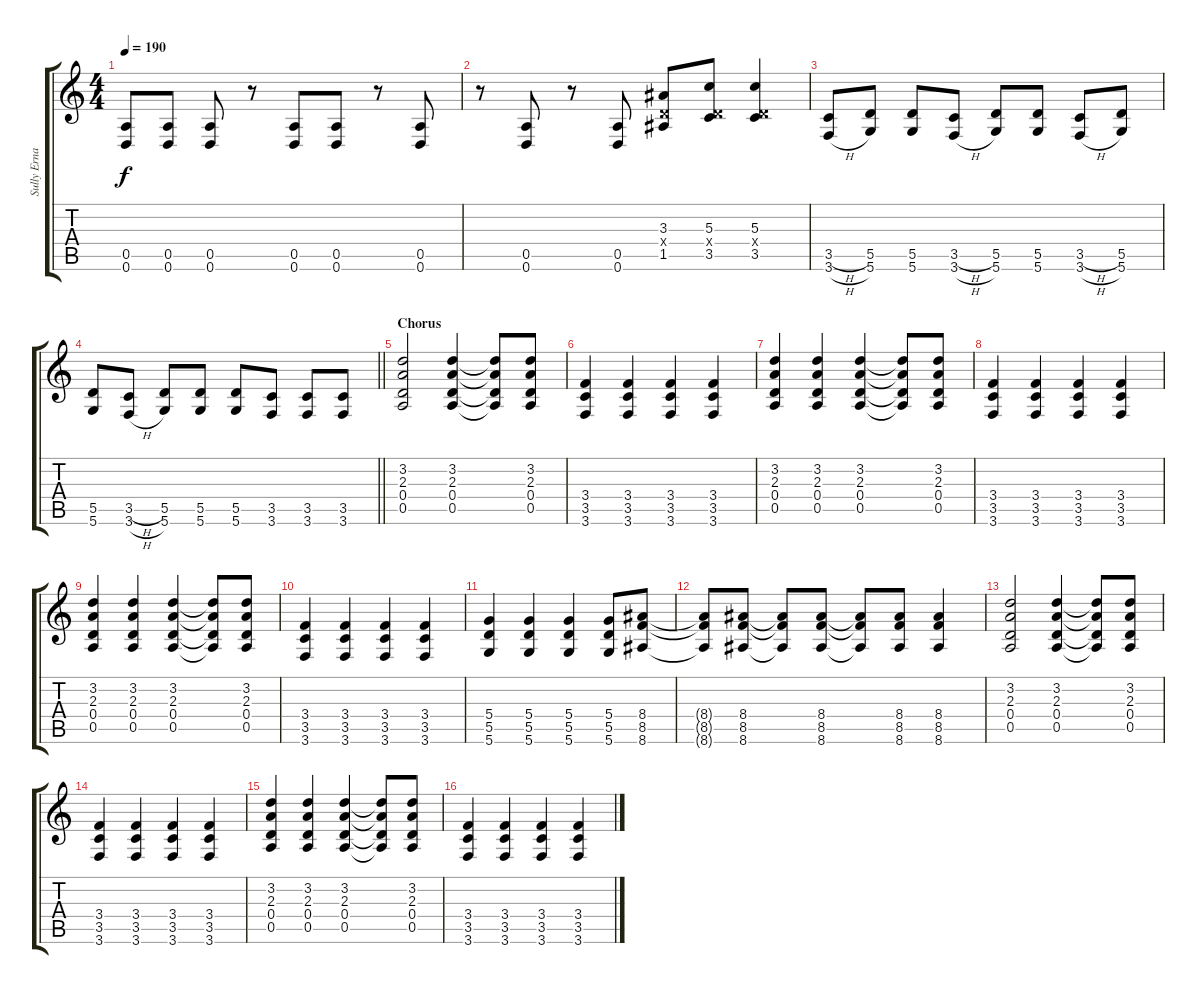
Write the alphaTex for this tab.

\track ("Sully Erna" "Sully Erna") {instrument distortionguitar}
\staff {score tabs}
\tuning (E4 B3 G3 D3 A2 D2) {hide}
\ts (4 4)
\tempo 190
\clef g2
\ks c
(0.5 0.6).8{dy f} (0.5 0.6).8 (0.5 0.6).8 r.8 (0.5 0.6).8 (0.5 0.6).8 r.8 (0.5 0.6).8 |
r.8 (0.5 0.6).8 r.8 (0.5 0.6).8 (3.3 0.4{x} 1.5).8 (5.3 0.4{x} 3.5).8 (5.3 0.4{x} 3.5).4 |
(3.5{h} 3.6{h}).8 (5.5 5.6).8 (5.5 5.6).8 (3.5{h} 3.6{h}).8 (5.5 5.6).8 (5.5 5.6).8 (3.5{h} 3.6{h}).8 (5.5 5.6).8 |
\barLineRight lightlight
(5.5 5.6).8 (3.5{h} 3.6{h}).8 (5.5 5.6).8 (5.5 5.6).8 (5.5 5.6).8 (3.5 3.6).8 (3.5 3.6).8 (3.5 3.6).8 |
\section ("" "Chorus")
(3.2 2.3 0.4 0.5).2 (3.2 2.3 0.4 0.5).4 (3.2{t} 2.3{t} 0.4{t} 0.5{t}).8 (3.2 2.3 0.4 0.5).8 |
(3.4 3.5 3.6).4 (3.4 3.5 3.6).4 (3.4 3.5 3.6).4 (3.4 3.5 3.6).4 |
(3.2 2.3 0.4 0.5).4 (3.2 2.3 0.4 0.5).4 (3.2 2.3 0.4 0.5).4 (3.2{t} 2.3{t} 0.4{t} 0.5{t}).8 (3.2 2.3 0.4 0.5).8 |
(3.4 3.5 3.6).4 (3.4 3.5 3.6).4 (3.4 3.5 3.6).4 (3.4 3.5 3.6).4 |
(3.2 2.3 0.4 0.5).4 (3.2 2.3 0.4 0.5).4 (3.2 2.3 0.4 0.5).4 (3.2{t} 2.3{t} 0.4{t} 0.5{t}).8 (3.2 2.3 0.4 0.5).8 |
(3.4 3.5 3.6).4 (3.4 3.5 3.6).4 (3.4 3.5 3.6).4 (3.4 3.5 3.6).4 |
(5.4 5.5 5.6).4 (5.4 5.5 5.6).4 (5.4 5.5 5.6).4 (5.4 5.5 5.6).8 (8.4 8.5 8.6).8 |
(8.4{t} 8.5{t} 8.6{t}).8 (8.4 8.5 8.6).8 (8.4{t} 8.5{t} 8.6{t}).8 (8.4 8.5 8.6).8 (8.4{t} 8.5{t} 8.6{t}).8 (8.4 8.5 8.6).8 (8.4 8.5 8.6).4 |
(3.2 2.3 0.4 0.5).2 (3.2 2.3 0.4 0.5).4 (3.2{t} 2.3{t} 0.4{t} 0.5{t}).8 (3.2 2.3 0.4 0.5).8 |
(3.4 3.5 3.6).4 (3.4 3.5 3.6).4 (3.4 3.5 3.6).4 (3.4 3.5 3.6).4 |
(3.2 2.3 0.4 0.5).4 (3.2 2.3 0.4 0.5).4 (3.2 2.3 0.4 0.5).4 (3.2{t} 2.3{t} 0.4{t} 0.5{t}).8 (3.2 2.3 0.4 0.5).8 |
(3.4 3.5 3.6).4 (3.4 3.5 3.6).4 (3.4 3.5 3.6).4 (3.4 3.5 3.6).4
